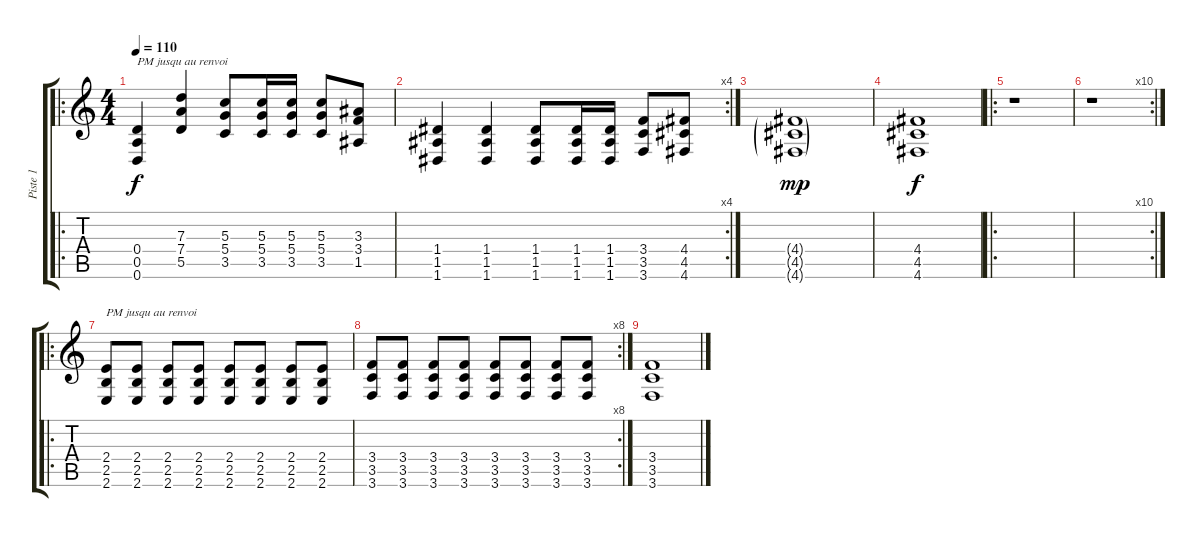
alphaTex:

\track ("Piste 1" "Piste 1") {instrument distortionguitar}
\staff {score tabs}
\tuning (E4 B3 G3 D3 A2 D2) {hide}
\ro
\ts (4 4)
\tempo 110
\clef g2
\ks c
(0.4 0.5 0.6).4{txt "PM jusqu au renvoi" dy f} (7.3 7.4 5.5).4 (5.3 5.4 3.5).8 (5.3 5.4 3.5).16 (5.3 5.4 3.5).16 (5.3 5.4 3.5).8 (3.3 3.4 1.5).8 |
\rc 4
(1.4 1.5 1.6).4 (1.4 1.5 1.6).4 (1.4 1.5 1.6).8 (1.4 1.5 1.6).16 (1.4 1.5 1.6).16 (3.4 3.5 3.6).8 (4.4 4.5 4.6).8 |
(4.4{g} 4.5{g} 4.6{g}).1{dy mp} |
(4.4 4.5 4.6).1{dy f} |
\ro
r.1 |
\rc 10
r.1 |
\ro
(2.4 2.5 2.6).8{txt "PM jusqu au renvoi"} (2.4 2.5 2.6).8 (2.4 2.5 2.6).8 (2.4 2.5 2.6).8 (2.4 2.5 2.6).8 (2.4 2.5 2.6).8 (2.4 2.5 2.6).8 (2.4 2.5 2.6).8 |
\rc 8
(3.4 3.5 3.6).8 (3.4 3.5 3.6).8 (3.4 3.5 3.6).8 (3.4 3.5 3.6).8 (3.4 3.5 3.6).8 (3.4 3.5 3.6).8 (3.4 3.5 3.6).8 (3.4 3.5 3.6).8 |
(3.4 3.5 3.6).1
